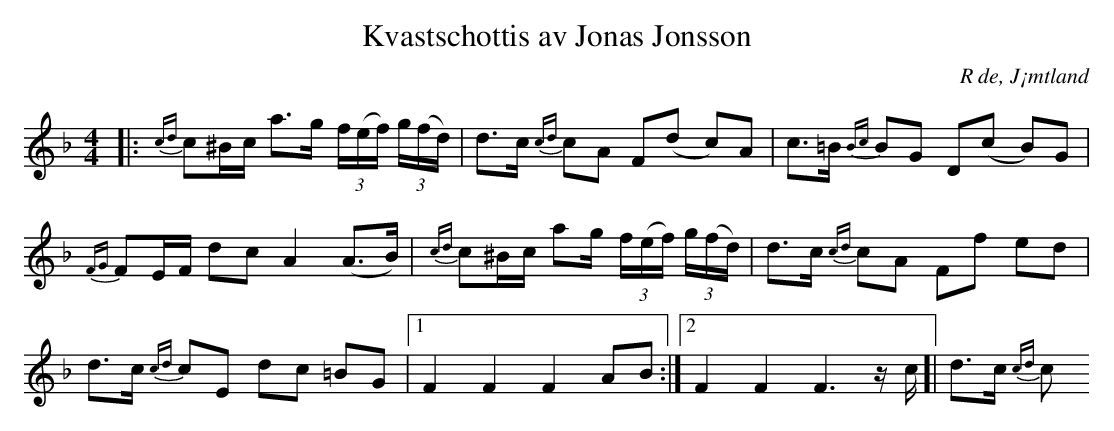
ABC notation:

X:1
T:Kvastschottis av Jonas Jonsson
O:R de, J¡mtland
M:4/4
L:1/16
K:F
|: {cd}c2^Bc a2>g2 (3f(ef) (3g(fd) | d2>c2 {cd}c2A2 F2(d2- c2)A2 | c2>=B2 {Bc}B2G2 D2(c2- B2)G2 | {FG}F2EF d2c2 A4 (A2>B2) | {cd}c2^Bc a2g (3f(ef) (3g(fd) | d2>c2 {cd}c2A2 F2f2 e2d2 | d2>c2 {cd}c2E2 d2c2 =B2G2 |1 F4 F4 F4 A2B2 :|2 F4 F4 F4> z2c ]| d2>c2 {cd}c2
